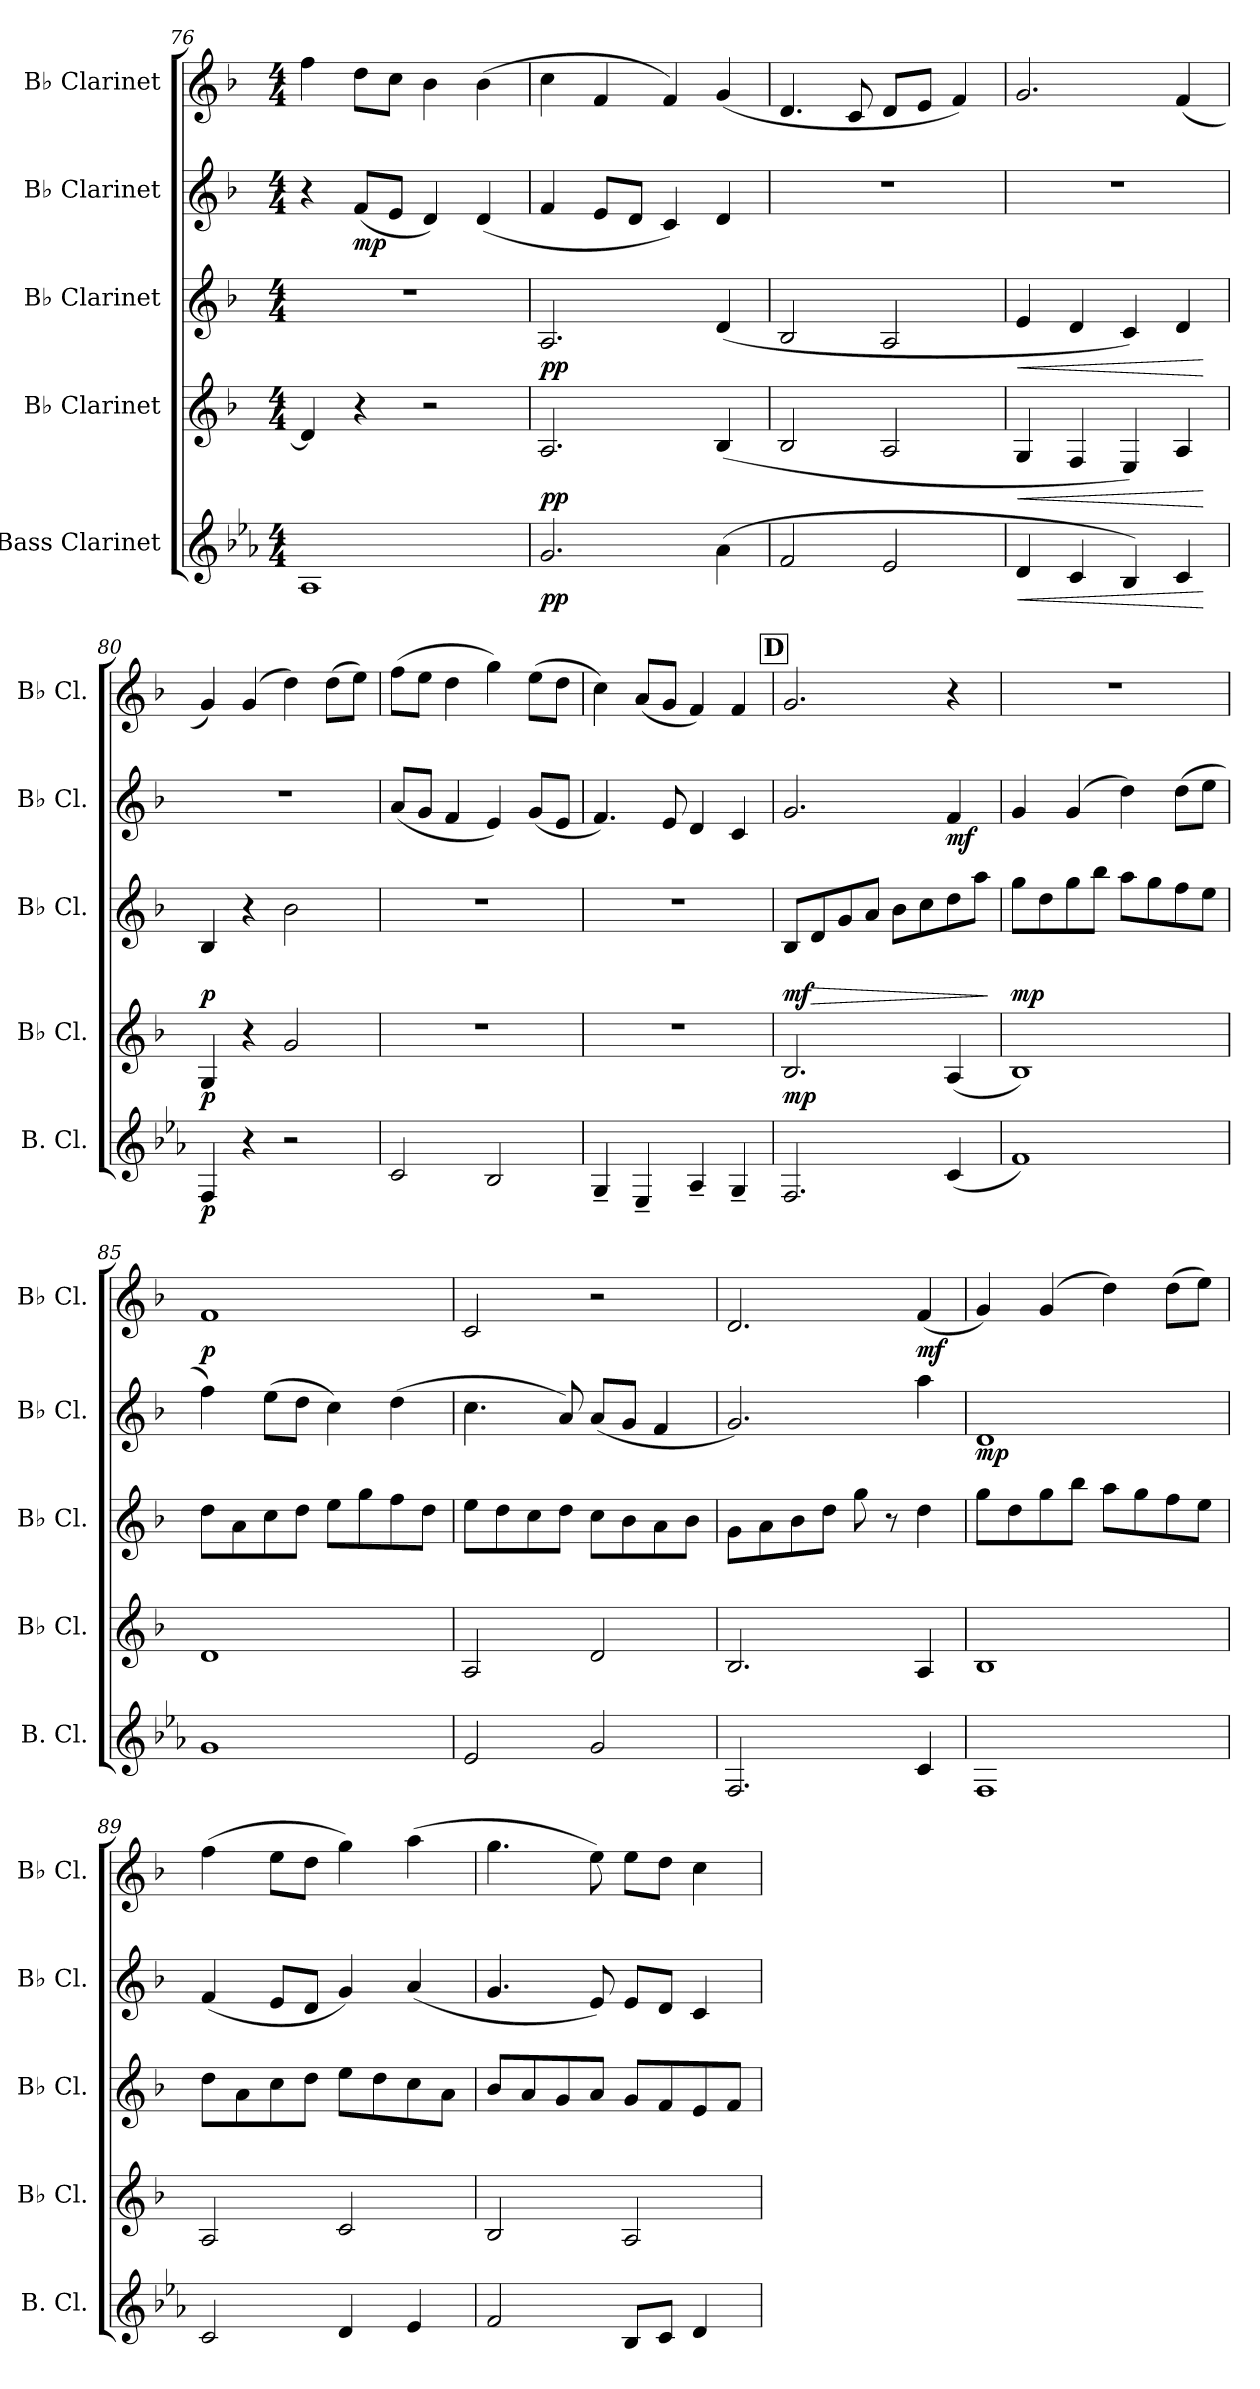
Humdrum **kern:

**kern	**dynam	**kern	**dynam	**kern	**dynam	**kern	**dynam	**kern	**dynam
*part5	*part5	*part4	*part4	*part3	*part3	*part2	*part2	*part1	*part1
*staff5	*staff5	*staff4	*staff4	*staff3	*staff3	*staff2	*staff2	*staff1	*staff1
*I"Bass Clarinet	*	*I"B♭ Clarinet	*	*I"B♭ Clarinet	*	*I"B♭ Clarinet	*	*I"B♭ Clarinet	*
*I'B. Cl.	*	*I'B♭ Cl.	*	*I'B♭ Cl.	*	*I'B♭ Cl.	*	*I'B♭ Cl.	*
*clefG2	*	*clefG2	*	*clefG2	*	*clefG2	*	*clefG2	*
*ITrd8c14	*	*ITrd1c2	*	*ITrd1c2	*	*ITrd1c2	*	*ITrd1c2	*
*k[b-e-a-]	*	*k[b-e-a-]	*	*k[b-e-a-]	*	*k[b-e-a-]	*	*k[b-e-a-]	*
*M4/4	*	*M4/4	*	*M4/4	*	*M4/4	*	*M4/4	*
=76	=76	=76	=76	=76	=76	=76	=76	=76	=76
1AA-	.	4c/]	.	1r	.	4r	.	4ee-\	.
!	!	!	!	!	!	!	!LO:DY:b	!	!
.	.	4r	.	.	.	(8e-/L	mp	8cc\L	.
.	.	.	.	.	.	8d/J	.	8b-\J	.
.	.	2r	.	.	.	4c/)	.	4a-\	.
.	.	.	.	.	.	(4c/	.	(4a-\	.
=77	=77	=77	=77	=77	=77	=77	=77	=77	=77
!	!LO:DY:b	!	!LO:DY:b	!	!LO:DY:b	!	!	!	!
2.G/	pp	2.G/	pp	2.G/	pp	4e-/	.	4b-\	.
.	.	.	.	.	.	8d/L	.	4e-/	.
.	.	.	.	.	.	8c/J	.	.	.
.	.	.	.	.	.	4B-/)	.	4e-/)	.
(4A-\	.	(4A-/	.	(4c/	.	4c/	.	(4f/	.
!!LO:PB:g=z
=78	=78	=78	=78	=78	=78	=78	=78	=78	=78
2F/	.	2A-/	.	2A-/	.	1r	.	4.c/	.
.	.	.	.	.	.	.	.	8B-/	.
2E-/	.	2G/	.	2G/	.	.	.	8c/L	.
.	.	.	.	.	.	.	.	8d/J	.
.	.	.	.	.	.	.	.	4e-/)	.
=79	=79	=79	=79	=79	=79	=79	=79	=79	=79
!	!LO:HP:b	!	!LO:HP:b	!	!LO:HP:b	!	!	!	!
4D/	<	4F/	<	4d/	<	1r	.	2.f/	.
4C/	.	4E-/	.	4c/	.	.	.	.	.
4BB-/)	.	4D/)	.	4B-/)	.	.	.	.	.
4C/	.	4G/	.	4c/	.	.	.	(4e-/	.
.	[	.	[	.	[	.	.	.	.
=80	=80	=80	=80	=80	=80	=80	=80	=80	=80
!	!LO:DY:b	!	!LO:DY:b	!	!LO:DY:b	!	!	!	!
4FF/	p	4F/	p	4A-/	p	1r	.	4f/)	.
4r	.	4r	.	4r	.	.	.	(4f/	.
2r	.	2f/	.	2a-\	.	.	.	4cc\)	.
.	.	.	.	.	.	.	.	(8cc\L	.
.	.	.	.	.	.	.	.	8dd\J)	.
=81	=81	=81	=81	=81	=81	=81	=81	=81	=81
2C/	.	1r	.	1r	.	(8g/L	.	(8ee-\L	.
.	.	.	.	.	.	8f/J	.	8dd\J	.
.	.	.	.	.	.	4e-/	.	4cc\	.
2BB-/	.	.	.	.	.	4d/)	.	4ff\)	.
.	.	.	.	.	.	(8f/L	.	(8dd\L	.
.	.	.	.	.	.	8d/J	.	8cc\J	.
=82	=82	=82	=82	=82	=82	=82	=82	=82	=82
4GG~/	.	1r	.	1r	.	4.e-/)	.	4b-\)	.
4EE-~/	.	.	.	.	.	.	.	(8g/L	.
.	.	.	.	.	.	8d/	.	8f/J	.
4AA-~/	.	.	.	.	.	4c/	.	4e-/)	.
4GG~/	.	.	.	.	.	4B-/	.	4e-/	.
!!LO:REH:place=s1:a:B:fs=14:t=D
=83	=83	=83	=83	=83	=83	=83	=83	=83	=83
!	!	!	!LO:DY:b	!	!LO:DY:b	!	!	!	!
2.FF/	.	2.A-/	mp	8A-/L	mf	2.f/	.	2.f/	.
!	!	!	!	!	!LO:HP:b	!	!	!	!
.	.	.	.	8c/	>	.	.	.	.
.	.	.	.	8f/	.	.	.	.	.
.	.	.	.	8g/J	.	.	.	.	.
.	.	.	.	8a-\L	.	.	.	.	.
.	.	.	.	8b-\	.	.	.	.	.
!	!	!	!	!	!	!	!LO:DY:b	!	!
(4C/	.	(4G/	.	8cc\	.	4e-/	mf	4r	.
.	.	.	.	8gg\J	.	.	.	.	.
.	.	.	.	.	]	.	.	.	.
!!LO:LB:g=z
=84	=84	=84	=84	=84	=84	=84	=84	=84	=84
!	!	!	!	!	!LO:DY:b	!	!	!	!
1F)	.	1A-)	.	8ff\L	mp	4f/	.	1r	.
.	.	.	.	8cc\	.	.	.	.	.
.	.	.	.	8ff\	.	(4f/	.	.	.
.	.	.	.	8aa-\J	.	.	.	.	.
.	.	.	.	8gg\L	.	4cc\)	.	.	.
.	.	.	.	8ff\	.	.	.	.	.
.	.	.	.	8ee-\	.	(8cc\L	.	.	.
.	.	.	.	8dd\J	.	8dd\J	.	.	.
=85	=85	=85	=85	=85	=85	=85	=85	=85	=85
!	!	!	!	!	!	!	!	!	!LO:DY:b
1G	.	1c	.	8cc\L	.	4ee-\)	.	1e-	p
.	.	.	.	8g\	.	.	.	.	.
.	.	.	.	8b-\	.	(8dd\L	.	.	.
.	.	.	.	8cc\J	.	8cc\J	.	.	.
.	.	.	.	8dd\L	.	4b-\)	.	.	.
.	.	.	.	8ff\	.	.	.	.	.
.	.	.	.	8ee-\	.	(4cc\	.	.	.
.	.	.	.	8cc\J	.	.	.	.	.
=86	=86	=86	=86	=86	=86	=86	=86	=86	=86
2E-/	.	2G/	.	8dd\L	.	4.b-\	.	2B-/	.
.	.	.	.	8cc\	.	.	.	.	.
.	.	.	.	8b-\	.	.	.	.	.
.	.	.	.	8cc\J	.	8g/)	.	.	.
2G/	.	2c/	.	8b-\L	.	(8g/L	.	2r	.
.	.	.	.	8a-\	.	8f/J	.	.	.
.	.	.	.	8g\	.	4e-/	.	.	.
.	.	.	.	8a-\J	.	.	.	.	.
=87	=87	=87	=87	=87	=87	=87	=87	=87	=87
2.FF/	.	2.A-/	.	8f\L	.	2.f/)	.	2.c/	.
.	.	.	.	8g\	.	.	.	.	.
.	.	.	.	8a-\	.	.	.	.	.
.	.	.	.	8cc\J	.	.	.	.	.
.	.	.	.	8ff\	.	.	.	.	.
.	.	.	.	8r	.	.	.	.	.
!	!	!	!	!	!	!	!	!	!LO:DY:b
4C/	.	4G/	.	4cc\	.	4gg\	.	(4e-/	mf
=88	=88	=88	=88	=88	=88	=88	=88	=88	=88
!	!	!	!	!	!	!	!LO:DY:b	!	!
1FF	.	1A-	.	8ff\L	.	1c	mp	4f/)	.
.	.	.	.	8cc\	.	.	.	.	.
.	.	.	.	8ff\	.	.	.	(4f/	.
.	.	.	.	8aa-\J	.	.	.	.	.
.	.	.	.	8gg\L	.	.	.	4cc\)	.
.	.	.	.	8ff\	.	.	.	.	.
.	.	.	.	8ee-\	.	.	.	(8cc\L	.
.	.	.	.	8dd\J	.	.	.	8dd\J)	.
!!LO:PB:g=z
=89	=89	=89	=89	=89	=89	=89	=89	=89	=89
2C/	.	2G/	.	8cc\L	.	(4e-/	.	(4ee-\	.
.	.	.	.	8g\	.	.	.	.	.
.	.	.	.	8b-\	.	8d/L	.	8dd\L	.
.	.	.	.	8cc\J	.	8c/J	.	8cc\J	.
4D/	.	2B-/	.	8dd\L	.	4f/)	.	4ff\)	.
.	.	.	.	8cc\	.	.	.	.	.
4E-/	.	.	.	8b-\	.	(4g/	.	(4gg\	.
.	.	.	.	8g\J	.	.	.	.	.
=90	=90	=90	=90	=90	=90	=90	=90	=90	=90
2F/	.	2A-/	.	8a-/L	.	4.f/	.	4.ff\	.
.	.	.	.	8g/	.	.	.	.	.
.	.	.	.	8f/	.	.	.	.	.
.	.	.	.	8g/J	.	8d/)	.	8dd\)	.
8BB-/L	.	2G/	.	8f/L	.	8d/L	.	8dd\L	.
8C/J	.	.	.	8e-/	.	8c/J	.	8cc\J	.
4D/	.	.	.	8d/	.	4B-/	.	4b-\	.
.	.	.	.	8e-/J	.	.	.	.	.
=	=	=	=	=	=	=	=	=	=
*-	*-	*-	*-	*-	*-	*-	*-	*-	*-
